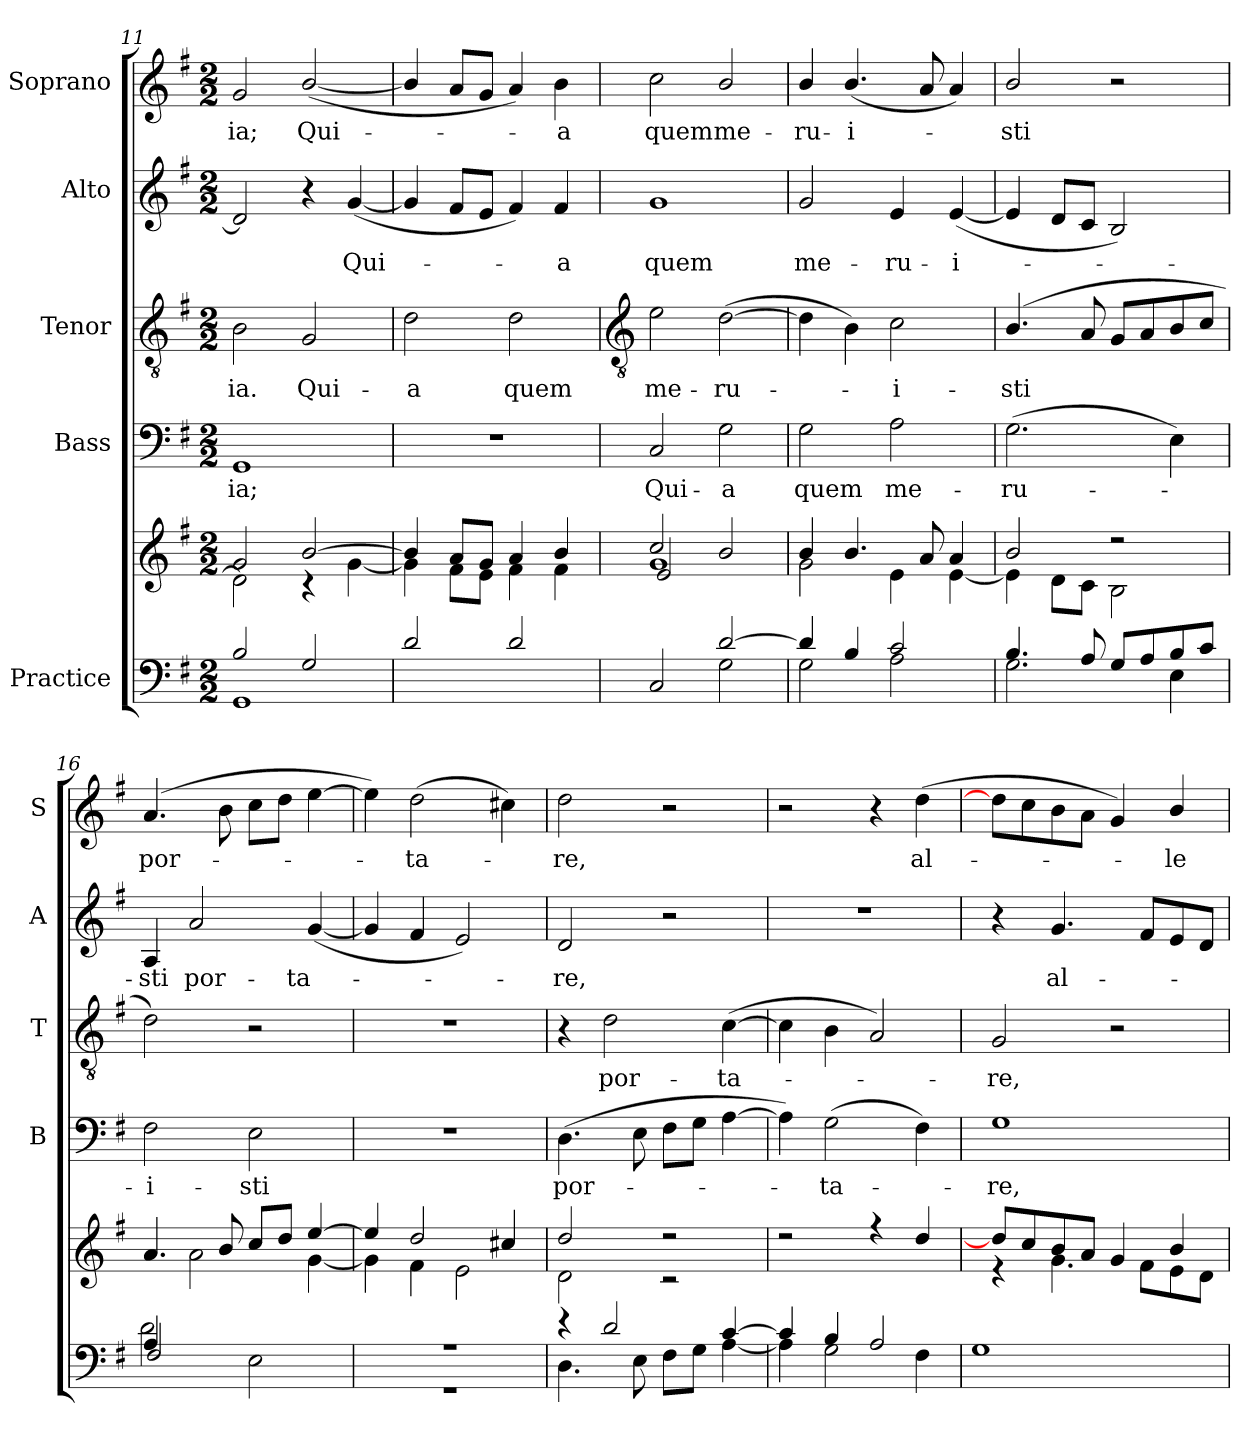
**kern	**kern	**kern	**text	**kern	**text	**kern	**text	**kern	**text
*part5	*part5	*part4	*part4	*part3	*part3	*part2	*part2	*part1	*part1
*staff6	*staff5	*staff4	*staff4	*staff3	*staff3	*staff2	*staff2	*staff1	*staff1
*I"Practice	*	*I"Bass	*	*I"Tenor	*	*I"Alto	*	*I"Soprano	*
*	*	*I'B	*	*I'T	*	*I'A	*	*I'S	*
*clefF4	*clefG2	*clefF4	*	*clefGv2	*	*clefG2	*	*clefG2	*
*k[f#]	*k[f#]	*k[f#]	*	*k[f#]	*	*k[f#]	*	*k[f#]	*
*G:	*G:	*G:	*	*G:	*	*G:	*	*G:	*
*M2/2	*M2/2	*M2/2	*	*M2/2	*	*M2/2	*	*M2/2	*
=11	=11	=11	=11	=11	=11	=11	=11	=11	=11
*^	*^	*	*	*	*	*	*	*	*
!	!	!	!	!	!LO:LY:b	!	!LO:LY:b	!	!	!	!LO:LY:b
2B/	1GG/	2g/	2d\]	1GG	-ia;	2B	-ia.	2d]	.	2g	-ia;
!	!	!	!	!	!	!	!LO:LY:b	!	!	!	!LO:LY:b
2G/	.	[2b/	4r	.	.	2G	Qui-	4r	.	(<[2b/	Qui-
!	!	!	!	!	!	!	!	!	!LO:LY:b	!	!
.	.	.	[4g\	.	.	.	.	(<[4g	Qui-	.	.
=12	=12	=12	=12	=12	=12	=12	=12	=12	=12	=12	=12
!	!	!	!	!	!	!	!LO:LY:b	!	!	!	!
2d	1ryy	4b/]	4g\]	1r	.	2d	-a	4g]	.	4b/]	.
.	.	8a/L	8f#L	.	.	.	.	8f#L	.	8aL	.
.	.	8g/J	8eJ	.	.	.	.	8eJ	.	8gJ	.
!	!	!	!	!	!	!	!LO:LY:b	!	!	!	!
2d	.	4a/	4f#\	.	.	2d	quem	4f#)	.	4a)	.
!	!	!	!	!	!	!	!	!	!LO:LY:b	!	!LO:LY:b
.	.	4b/	4f#\	.	.	.	.	4f#	a	4b	a
*	*	*v	*v	*	*	*	*	*	*	*	*
!!LO:LB:g=z
=13	=13	=13	=13	=13	=13	=13	=13	=13	=13	=13
*	*	*	*	*	*clefGv2	*	*	*	*	*
*	*	*^	*	*	*	*	*	*	*	*
*	*	*	*^	*	*	*	*	*	*	*	*
!	!	!	!	!	!	!LO:LY:b	!	!LO:LY:b	!	!LO:LY:b	!	!LO:LY:b
2ryy	2C	2cc/	1g	2e	2C	Qui-	2e	me-	1g	quem	2cc	quem
!	!	!	!	!	!	!LO:LY:b	!	!LO:LY:b	!	!	!	!LO:LY:b
[2d	2G	2b/	.	2ryy	2G	-a	(>[2d	-ru-	.	.	2b/	me-
=14	=14	=14	=14	=14	=14	=14	=14	=14	=14	=14	=14	=14
!	!	!	!	!	!	!LO:LY:b	!	!	!	!LO:LY:b	!	!LO:LY:b
*	*	*	*v	*v	*	*	*	*	*	*	*	*
4d/]	2G	4b/	2g\	2G	quem	4d]	.	2g	me-	4b/	-ru-
!	!	!	!	!	!	!	!	!	!	!	!LO:LY:b
4B/	.	4.b/	.	.	.	4B)	.	.	.	(<4.b/	-i-
!	!	!	!	!	!LO:LY:b	!	!LO:LY:b	!	!LO:LY:b	!	!
2c	2A	.	4e\	2A	me-	2c	i-	4e	-ru-	.	.
.	.	8a	.	.	.	.	.	.	.	8a	.
!	!	!	!	!	!	!	!	!	!LO:LY:b	!	!
.	.	4a	[4e	.	.	.	.	(<[4e	-i-	4a)	.
=15	=15	=15	=15	=15	=15	=15	=15	=15	=15	=15	=15
!	!	!	!	!	!LO:LY:b	!	!LO:LY:b	!	!	!	!LO:LY:b
4.B/	2.G	2b/	4e\]	(>2.G	-ru-	(<4.B/	-sti	4e]	.	2b/	sti
.	.	.	8d\L	.	.	.	.	8dL	.	.	.
8A/	.	.	8c\J	.	.	8A	.	8cJ	.	.	.
8G/L	.	2r	2B\	.	.	8GL	.	2B)	.	2r	.
8A/	.	.	.	.	.	8A	.	.	.	.	.
8B/	4E	.	.	4E)	.	8B	.	.	.	.	.
8c/J	.	.	.	.	.	8cJ	.	.	.	.	.
=16	=16	=16	=16	=16	=16	=16	=16	=16	=16	=16	=16
*	*^	*	*	*	*	*	*	*	*	*	*
!	!	!	!	!	!	!LO:LY:b	!	!	!	!LO:LY:b	!	!LO:LY:b
4A/	2d	2F#	4.a	4ryy	2F#	i-	2d)	.	4A	sti	(>4.a	por-
!	!	!	!	!	!	!	!	!	!	!LO:LY:b	!	!
2.ryy	.	.	.	2a\	.	.	.	.	2a	por-	.	.
.	.	.	8b/	.	.	.	.	.	.	.	8b	.
!	!	!	!	!	!	!LO:LY:b	!	!	!	!	!	!
.	2ryy	2E	8cc/L	.	2E	-sti	2r	.	.	.	8ccL	.
.	.	.	8dd/J	.	.	.	.	.	.	.	8ddJ	.
!	!	!	!	!	!	!	!	!	!	!LO:LY:b	!	!
.	.	.	[4ee	[4g\	.	.	.	.	(<[4g	-ta-	[4ee	.
*	*v	*v	*	*	*	*	*	*	*	*	*	*
=17	=17	=17	=17	=17	=17	=17	=17	=17	=17	=17	=17
1r	1r	4ee]	4g\]	1r	.	1r	.	4g]	.	4ee])	.
!	!	!	!	!	!	!	!	!	!	!	!LO:LY:b
.	.	2dd/	4f#\	.	.	.	.	4f#	.	(>2dd	ta-
.	.	.	2e\	.	.	.	.	2e)	.	.	.
.	.	4cc#X/	.	.	.	.	.	.	.	4cc#X)	.
=18	=18	=18	=18	=18	=18	=18	=18	=18	=18	=18	=18
!	!	!	!	!	!LO:LY:b	!	!	!	!LO:LY:b	!	!LO:LY:b
4r	4.D	2dd/	2d	(>4.D	por-	4r	.	2d	re,	2dd	re,
!	!	!	!	!	!	!	!LO:LY:b	!	!	!	!
2d/	.	.	.	.	.	2d	por-	.	.	.	.
.	8E	.	.	8E	.	.	.	.	.	.	.
.	8F#L	2r	2r	8F#L	.	.	.	2r	.	2r	.
.	8GJ	.	.	8GJ	.	.	.	.	.	.	.
!	!	!	!	!	!	!	!LO:LY:b	!	!	!	!
[4c	[4A	.	.	[4A	.	(>[4c	-ta-	.	.	.	.
=19	=19	=19	=19	=19	=19	=19	=19	=19	=19	=19	=19
4c]	4A]	2r	1ryy	4A])	.	4c]	.	1r	.	2r	.
!	!	!	!	!	!LO:LY:b	!	!	!	!	!	!
4B/	2G	.	.	(>2G	ta-	4B\	.	.	.	.	.
2A/	.	4r	.	.	.	2A)	.	.	.	4r	.
!	!	!	!	!	!	!	!	!	!	!	!LO:LY:b
.	4F#	4dd	.	4F#)	.	.	.	.	.	(>4dd	al-
=20	=20	=20	=20	=20	=20	=20	=20	=20	=20	=20	=20
!	!	!	!	!	!LO:LY:b	!	!LO:LY:b	!	!	!	!
2G/yy	1G	8dd/L]	4r	1G	re,	2G	re,	4r	.	8ddL]	.
.	.	8cc/	.	.	.	.	.	.	.	8cc	.
!	!	!	!	!	!	!	!	!	!LO:LY:b	!	!
.	.	8b/	4.g\	.	.	.	.	4.g	al-	8b	.
.	.	8aJ	.	.	.	.	.	.	.	8aJ	.
2ryy	.	4g	.	.	.	2r	.	.	.	4g)	.
.	.	.	8f#\L	.	.	.	.	8f#L	.	.	.
!	!	!	!	!	!	!	!	!	!	!	!LO:LY:b
.	.	4b/	8e\	.	.	.	.	8e	.	4b/	le-
.	.	.	8d\J	.	.	.	.	8dJ	.	.	.
*v	*v	*	*	*	*	*	*	*	*	*	*
*	*v	*v	*	*	*	*	*	*	*	*
=	=	=	=	=	=	=	=	=	=
*-	*-	*-	*-	*-	*-	*-	*-	*-	*-
